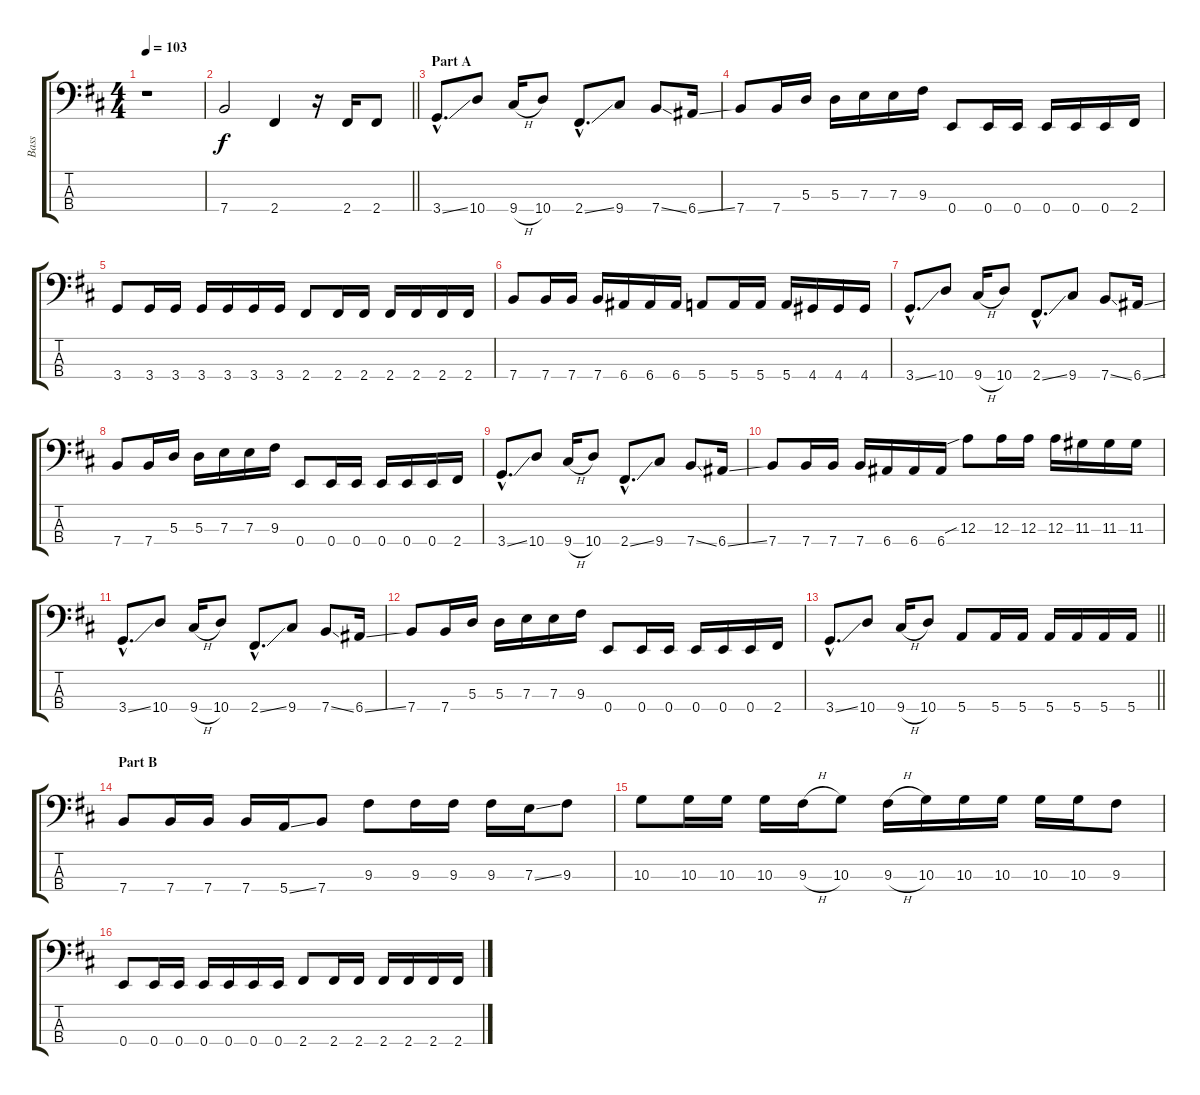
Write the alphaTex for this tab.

\track ("Bass" "Bass") {instrument electricbasspick}
\staff {score tabs}
\tuning (G2 D2 A1 E1) {hide}
\ts (4 4)
\tempo 103
\clef f4
\ks d
r.1{dy f instrument electricbasspick} |
\barLineRight lightlight
7.4.2 2.4.4 r.16 2.4.16 2.4.8 |
\section ("" "Part A")
3.4{ss hac}.8{d} 10.4.8 9.4{h}.16 10.4.8 2.4{ss hac}.8{d} 9.4.8 7.4{ss}.8 6.4{ss}.16 |
7.4.8 7.4.16 5.3.16 5.3.16 7.3.16 7.3.16 9.3.16 0.4.8 0.4.16 0.4.16 0.4.16 0.4.16 0.4.16 2.4.16 |
3.4.8 3.4.16 3.4.16 3.4.16 3.4.16 3.4.16 3.4.16 2.4.8 2.4.16 2.4.16 2.4.16 2.4.16 2.4.16 2.4.16 |
7.4.8 7.4.16 7.4.16 7.4.16 6.4.16 6.4.16 6.4.16 5.4.8 5.4.16 5.4.16 5.4.16 4.4.16 4.4.16 4.4.16 |
3.4{ss hac}.8{d} 10.4.8 9.4{h}.16 10.4.8 2.4{ss hac}.8{d} 9.4.8 7.4{ss}.8 6.4{ss}.16 |
7.4.8 7.4.16 5.3.16 5.3.16 7.3.16 7.3.16 9.3.16 0.4.8 0.4.16 0.4.16 0.4.16 0.4.16 0.4.16 2.4.16 |
3.4{ss hac}.8{d} 10.4.8 9.4{h}.16 10.4.8 2.4{ss hac}.8{d} 9.4.8 7.4{ss}.8 6.4{ss}.16 |
7.4.8 7.4.16 7.4.16 7.4.16 6.4.16 6.4.16 6.4.16 12.3{sib}.8 12.3.16 12.3.16 12.3.16 11.3.16 11.3.16 11.3.16 |
3.4{ss hac}.8{d} 10.4.8 9.4{h}.16 10.4.8 2.4{ss hac}.8{d} 9.4.8 7.4{ss}.8 6.4{ss}.16 |
7.4.8 7.4.16 5.3.16 5.3.16 7.3.16 7.3.16 9.3.16 0.4.8 0.4.16 0.4.16 0.4.16 0.4.16 0.4.16 2.4.16 |
\barLineRight lightlight
3.4{ss hac}.8{d} 10.4.8 9.4{h}.16 10.4.8 5.4.8 5.4.16 5.4.16 5.4.16 5.4.16 5.4.16 5.4.16 |
\section ("" "Part B")
7.4.8 7.4.16 7.4.16 7.4.16 5.4{ss}.16 7.4.8 9.3.8 9.3.16 9.3.16 9.3.16 7.3{ss}.16 9.3.8 |
10.3.8 10.3.16 10.3.16 10.3.16 9.3{h}.16 10.3.8 9.3{h}.16 10.3.16 10.3.16 10.3.16 10.3.16 10.3.16 9.3.8 |
0.4.8 0.4.16 0.4.16 0.4.16 0.4.16 0.4.16 0.4.16 2.4.8 2.4.16 2.4.16 2.4.16 2.4.16 2.4.16 2.4.16
